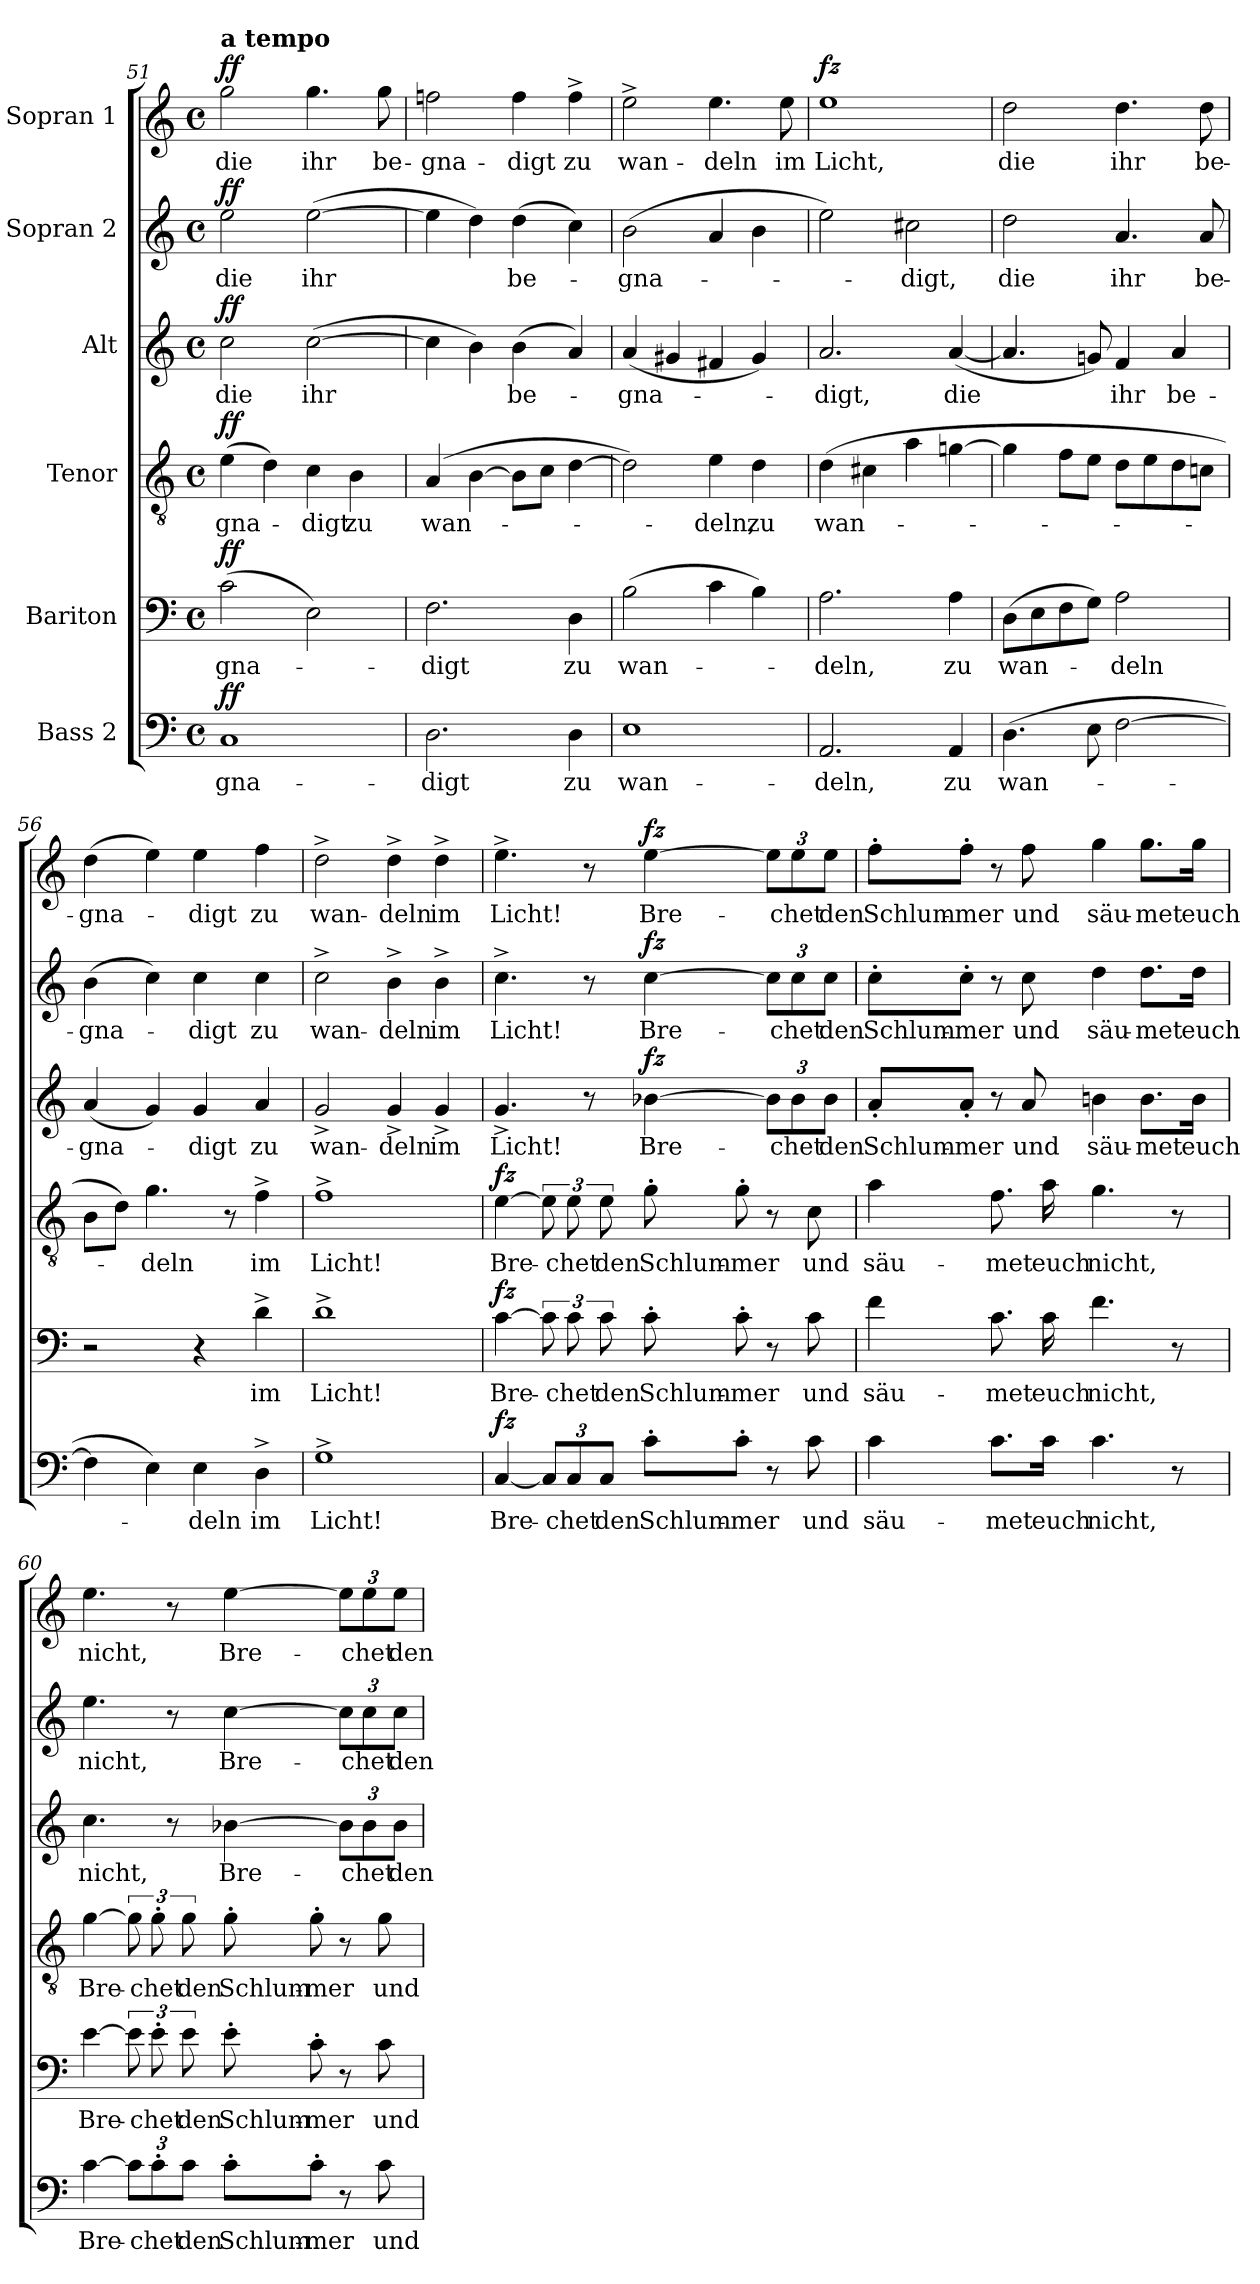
**kern	**text	**dynam	**kern	**text	**dynam	**kern	**text	**dynam	**kern	**text	**dynam	**kern	**text	**dynam	**kern	**text	**dynam
*part6	*part6	*part6	*part5	*part5	*part5	*part4	*part4	*part4	*part3	*part3	*part3	*part2	*part2	*part2	*part1	*part1	*part1
*staff6	*staff6	*staff6	*staff5	*staff5	*staff5	*staff4	*staff4	*staff4	*staff3	*staff3	*staff3	*staff2	*staff2	*staff2	*staff1	*staff1	*staff1
*I"Bass 2	*	*	*I"Bariton	*	*	*I"Tenor	*	*	*I"Alt	*	*	*I"Sopran 2	*	*	*I"Sopran 1	*	*
*clefF4	*	*	*clefF4	*	*	*clefGv2	*	*	*clefG2	*	*	*clefG2	*	*	*clefG2	*	*
*k[]	*	*	*k[]	*	*	*k[]	*	*	*k[]	*	*	*k[]	*	*	*k[]	*	*
*M4/4	*	*	*M4/4	*	*	*M4/4	*	*	*M4/4	*	*	*M4/4	*	*	*M4/4	*	*
*met(c)	*	*	*met(c)	*	*	*met(c)	*	*	*met(c)	*	*	*met(c)	*	*	*met(c)	*	*
=51	=51	=51	=51	=51	=51	=51	=51	=51	=51	=51	=51	=51	=51	=51	=51	=51	=51
!	!	!	!	!	!	!	!	!	!	!	!	!	!	!	!LO:TX:a:B:t=a tempo	!	!
!	!LO:LY:b	!LO:DY:a	!	!LO:LY:b	!LO:DY:a	!	!LO:LY:b	!LO:DY:a	!	!LO:LY:b	!LO:DY:a	!	!LO:LY:b	!LO:DY:a	!	!LO:LY:b	!LO:DY:a
1C	-gna-	ff	(>2c\	-gna-	ff	(>4e\	-gna-	ff	2cc\	die	ff	2ee\	die	ff	2gg\	die	ff
.	.	.	.	.	.	4d\)	.	.	.	.	.	.	.	.	.	.	.
!	!	!	!	!	!	!	!LO:LY:b	!	!	!LO:LY:b	!	!	!LO:LY:b	!	!	!LO:LY:b	!
.	.	.	2E\)	.	.	4c\	-digt	.	(>[2cc\	ihr	.	(>[2ee\	ihr	.	4.gg\	ihr	.
!	!	!	!	!	!	!	!LO:LY:b	!	!	!	!	!	!	!	!	!	!
.	.	.	.	.	.	4B\	zu	.	.	.	.	.	.	.	.	.	.
!	!	!	!	!	!	!	!	!	!	!	!	!	!	!	!	!LO:LY:b	!
.	.	.	.	.	.	.	.	.	.	.	.	.	.	.	8gg\	be-	.
=52	=52	=52	=52	=52	=52	=52	=52	=52	=52	=52	=52	=52	=52	=52	=52	=52	=52
!	!LO:LY:b	!	!	!LO:LY:b	!	!	!LO:LY:b	!	!	!	!	!	!	!	!	!LO:LY:b	!
2.D\	-digt	.	2.F\	-digt	.	(>4A/	wan-	.	4cc\]	.	.	4ee\]	.	.	2ffn\	-gna-	.
.	.	.	.	.	.	[4B\	.	.	4b\)	.	.	4dd\)	.	.	.	.	.
!	!	!	!	!	!	!	!	!	!	!LO:LY:b	!	!	!LO:LY:b	!	!	!LO:LY:b	!
.	.	.	.	.	.	8B\L]	.	.	(>4b\	be-	.	(>4dd\	be-	.	4ff\	-digt	.
.	.	.	.	.	.	8c\J	.	.	.	.	.	.	.	.	.	.	.
!	!LO:LY:b	!	!	!LO:LY:b	!	!	!	!	!	!	!	!	!	!	!	!LO:LY:b	!
4D\	zu	.	4D\	zu	.	[4d\	.	.	4a/)	.	.	4cc\)	.	.	4ff^\	zu	.
!!LO:PB:g=z
=53	=53	=53	=53	=53	=53	=53	=53	=53	=53	=53	=53	=53	=53	=53	=53	=53	=53
!	!LO:LY:b	!	!	!LO:LY:b	!	!	!	!	!	!LO:LY:b	!	!	!LO:LY:b	!	!	!LO:LY:b	!
1E	wan-	.	(>2B\	wan-	.	2d\])	.	.	(<4a/	-gna-	.	(>2b\	-gna-	.	2ee^\	wan-	.
.	.	.	.	.	.	.	.	.	4g#X/	.	.	.	.	.	.	.	.
!	!	!	!	!	!	!	!LO:LY:b	!	!	!	!	!	!	!	!	!LO:LY:b	!
.	.	.	4c\	.	.	4e\	-deln,	.	4f#X/	.	.	4a/	.	.	4.ee\	-deln	.
!	!	!	!	!	!	!	!LO:LY:b	!	!	!	!	!	!	!	!	!	!
.	.	.	4B\)	.	.	4d\	zu	.	4g#/)	.	.	4b\	.	.	.	.	.
!	!	!	!	!	!	!	!	!	!	!	!	!	!	!	!	!LO:LY:b	!
.	.	.	.	.	.	.	.	.	.	.	.	.	.	.	8ee\	im	.
=54	=54	=54	=54	=54	=54	=54	=54	=54	=54	=54	=54	=54	=54	=54	=54	=54	=54
!	!LO:LY:b	!	!	!LO:LY:b	!	!	!LO:LY:b	!	!	!LO:LY:b	!	!	!	!	!	!LO:LY:b	!LO:DY:a
2.AA/	-deln,	.	2.A\	-deln,	.	(>4d\	wan-	.	2.a/	-digt,	.	2ee\)	.	.	1ee	Licht,	fz
.	.	.	.	.	.	4c#X\	.	.	.	.	.	.	.	.	.	.	.
!	!	!	!	!	!	!	!	!	!	!	!	!	!LO:LY:b	!	!	!	!
.	.	.	.	.	.	4a\	.	.	.	.	.	2cc#X\	-digt,	.	.	.	.
!	!LO:LY:b	!	!	!LO:LY:b	!	!	!	!	!	!LO:LY:b	!	!	!	!	!	!	!
4AA/	zu	.	4A\	zu	.	[4gn\	.	.	(<[4a/	die	.	.	.	.	.	.	.
=55	=55	=55	=55	=55	=55	=55	=55	=55	=55	=55	=55	=55	=55	=55	=55	=55	=55
!	!LO:LY:b	!	!	!LO:LY:b	!	!	!	!	!	!	!	!	!LO:LY:b	!	!	!LO:LY:b	!
(>4.D\	wan-	.	(>8D\L	wan-	.	4g\]	.	.	4.a/]	.	.	2dd\	die	.	2dd\	die	.
.	.	.	8E\	.	.	.	.	.	.	.	.	.	.	.	.	.	.
.	.	.	8F\	.	.	8f\L	.	.	.	.	.	.	.	.	.	.	.
8E\	.	.	8G\J)	.	.	8e\J	.	.	8gn/)	.	.	.	.	.	.	.	.
!	!	!	!	!LO:LY:b	!	!	!	!	!	!LO:LY:b	!	!	!LO:LY:b	!	!	!LO:LY:b	!
[2F\	.	.	2A\	-deln	.	8d\L	.	.	4f/	ihr	.	4.a/	ihr	.	4.dd\	ihr	.
.	.	.	.	.	.	8e\	.	.	.	.	.	.	.	.	.	.	.
!	!	!	!	!	!	!	!	!	!	!LO:LY:b	!	!	!	!	!	!	!
.	.	.	.	.	.	8d\	.	.	4a/	be-	.	.	.	.	.	.	.
!	!	!	!	!	!	!	!	!	!	!	!	!	!LO:LY:b	!	!	!LO:LY:b	!
.	.	.	.	.	.	8cn\J	.	.	.	.	.	8a/	be-	.	8dd\	be-	.
!!LO:LB:g=z
=56	=56	=56	=56	=56	=56	=56	=56	=56	=56	=56	=56	=56	=56	=56	=56	=56	=56
!	!	!	!	!	!	!	!	!	!	!LO:LY:b	!	!	!LO:LY:b	!	!	!LO:LY:b	!
4F\]	.	.	2r	.	.	8B\L	.	.	(<4a/	-gna-	.	(>4b\	-gna-	.	(>4dd\	-gna-	.
.	.	.	.	.	.	8d\J)	.	.	.	.	.	.	.	.	.	.	.
!	!	!	!	!	!	!	!LO:LY:b	!	!	!	!	!	!	!	!	!	!
4E\)	.	.	.	.	.	4.g\	-deln	.	4g/)	.	.	4cc\)	.	.	4ee\)	.	.
!	!LO:LY:b	!	!	!	!	!	!	!	!	!LO:LY:b	!	!	!LO:LY:b	!	!	!LO:LY:b	!
4E\	-deln	.	4r	.	.	.	.	.	4g/	-digt	.	4cc\	-digt	.	4ee\	-digt	.
.	.	.	.	.	.	8r	.	.	.	.	.	.	.	.	.	.	.
!	!LO:LY:b	!	!	!LO:LY:b	!	!	!LO:LY:b	!	!	!LO:LY:b	!	!	!LO:LY:b	!	!	!LO:LY:b	!
4D^\	im	.	4d^\	im	.	4f^\	im	.	4a/	zu	.	4cc\	zu	.	4ff\	zu	.
=57	=57	=57	=57	=57	=57	=57	=57	=57	=57	=57	=57	=57	=57	=57	=57	=57	=57
!	!LO:LY:b	!	!	!LO:LY:b	!	!	!LO:LY:b	!	!	!LO:LY:b	!	!	!LO:LY:b	!	!	!LO:LY:b	!
1G^	Licht!	.	1d^	Licht!	.	1f^	Licht!	.	2g^/	wan-	.	2cc^\	wan-	.	2dd^\	wan-	.
!	!	!	!	!	!	!	!	!	!	!LO:LY:b	!	!	!LO:LY:b	!	!	!LO:LY:b	!
.	.	.	.	.	.	.	.	.	4g^/	-deln	.	4b^\	-deln	.	4dd^\	-deln	.
!	!	!	!	!	!	!	!	!	!	!LO:LY:b	!	!	!LO:LY:b	!	!	!LO:LY:b	!
.	.	.	.	.	.	.	.	.	4g^/	im	.	4b^\	im	.	4dd^\	im	.
=58	=58	=58	=58	=58	=58	=58	=58	=58	=58	=58	=58	=58	=58	=58	=58	=58	=58
!	!LO:LY:b	!LO:DY:a	!	!LO:LY:b	!LO:DY:a	!	!LO:LY:b	!LO:DY:a	!	!LO:LY:b	!	!	!LO:LY:b	!	!	!LO:LY:b	!
[4C/	Bre-	fz	[4c\	Bre-	fz	[4e\	Bre-	fz	4.g^/	Licht!	.	4.cc^\	Licht!	.	4.ee^\	Licht!	.
12C/L]	.	.	12c\]	.	.	12e\]	.	.	.	.	.	.	.	.	.	.	.
!	!LO:LY:b	!	!	!LO:LY:b	!	!	!LO:LY:b	!	!	!	!	!	!	!	!	!	!
12C/	-chet	.	12c\	-chet	.	12e\	-chet	.	.	.	.	.	.	.	.	.	.
.	.	.	.	.	.	.	.	.	8r	.	.	8r	.	.	8r	.	.
!	!LO:LY:b	!	!	!LO:LY:b	!	!	!LO:LY:b	!	!	!	!	!	!	!	!	!	!
12C/J	den	.	12c\	den	.	12e\	den	.	.	.	.	.	.	.	.	.	.
!	!LO:LY:b	!	!	!LO:LY:b	!	!	!LO:LY:b	!	!	!LO:LY:b	!LO:DY:a	!	!LO:LY:b	!LO:DY:a	!	!LO:LY:b	!LO:DY:a
8c'\L	Schlum-	.	8c'\	Schlum-	.	8g'\	Schlum-	.	[4b-X\	Bre-	fz	[4cc\	Bre-	fz	[4ee\	Bre-	fz
!	!LO:LY:b	!	!	!LO:LY:b	!	!	!LO:LY:b	!	!	!	!	!	!	!	!	!	!
8c'\J	-mer	.	8c'\	-mer	.	8g'\	-mer	.	.	.	.	.	.	.	.	.	.
8r	.	.	8r	.	.	8r	.	.	12b-\L]	.	.	12cc\L]	.	.	12ee\L]	.	.
!	!	!	!	!	!	!	!	!	!	!LO:LY:b	!	!	!LO:LY:b	!	!	!LO:LY:b	!
.	.	.	.	.	.	.	.	.	12b-\	-chet	.	12cc\	-chet	.	12ee\	-chet	.
!	!LO:LY:b	!	!	!LO:LY:b	!	!	!LO:LY:b	!	!	!	!	!	!	!	!	!	!
8c\	und	.	8c\	und	.	8c\	und	.	.	.	.	.	.	.	.	.	.
!	!	!	!	!	!	!	!	!	!	!LO:LY:b	!	!	!LO:LY:b	!	!	!LO:LY:b	!
.	.	.	.	.	.	.	.	.	12b-\J	den	.	12cc\J	den	.	12ee\J	den	.
!!LO:PB:g=z
=59	=59	=59	=59	=59	=59	=59	=59	=59	=59	=59	=59	=59	=59	=59	=59	=59	=59
!	!LO:LY:b	!	!	!LO:LY:b	!	!	!LO:LY:b	!	!	!LO:LY:b	!	!	!LO:LY:b	!	!	!LO:LY:b	!
4c\	säu-	.	4f\	säu-	.	4a\	säu-	.	8a'/L	Schlum-	.	8cc'\L	Schlum-	.	8ff'\L	Schlum-	.
!	!	!	!	!	!	!	!	!	!	!LO:LY:b	!	!	!LO:LY:b	!	!	!LO:LY:b	!
.	.	.	.	.	.	.	.	.	8a'/J	-mer	.	8cc'\J	-mer	.	8ff'\J	-mer	.
!	!LO:LY:b	!	!	!LO:LY:b	!	!	!LO:LY:b	!	!	!	!	!	!	!	!	!	!
8.c\L	-met	.	8.c\	-met	.	8.f\	-met	.	8r	.	.	8r	.	.	8r	.	.
!	!	!	!	!	!	!	!	!	!	!LO:LY:b	!	!	!LO:LY:b	!	!	!LO:LY:b	!
.	.	.	.	.	.	.	.	.	8a/	und	.	8cc\	und	.	8ff\	und	.
!	!LO:LY:b	!	!	!LO:LY:b	!	!	!LO:LY:b	!	!	!	!	!	!	!	!	!	!
16c\Jk	euch	.	16c\	euch	.	16a\	euch	.	.	.	.	.	.	.	.	.	.
!	!LO:LY:b	!	!	!LO:LY:b	!	!	!LO:LY:b	!	!	!LO:LY:b	!	!	!LO:LY:b	!	!	!LO:LY:b	!
4.c\	nicht,	.	4.f\	nicht,	.	4.g\	nicht,	.	4bn\	säu-	.	4dd\	säu-	.	4gg\	säu-	.
!	!	!	!	!	!	!	!	!	!	!LO:LY:b	!	!	!LO:LY:b	!	!	!LO:LY:b	!
.	.	.	.	.	.	.	.	.	8.b\L	-met	.	8.dd\L	-met	.	8.gg\L	-met	.
8r	.	.	8r	.	.	8r	.	.	.	.	.	.	.	.	.	.	.
!	!	!	!	!	!	!	!	!	!	!LO:LY:b	!	!	!LO:LY:b	!	!	!LO:LY:b	!
.	.	.	.	.	.	.	.	.	16b\Jk	euch	.	16dd\Jk	euch	.	16gg\Jk	euch	.
=60	=60	=60	=60	=60	=60	=60	=60	=60	=60	=60	=60	=60	=60	=60	=60	=60	=60
!	!LO:LY:b	!	!	!LO:LY:b	!	!	!LO:LY:b	!	!	!LO:LY:b	!	!	!LO:LY:b	!	!	!LO:LY:b	!
[4c\	Bre-	.	[4e\	Bre-	.	[4g\	Bre-	.	4.cc\	nicht,	.	4.ee\	nicht,	.	4.ee\	nicht,	.
12c\L]	.	.	12e\]	.	.	12g\]	.	.	.	.	.	.	.	.	.	.	.
!	!LO:LY:b	!	!	!LO:LY:b	!	!	!LO:LY:b	!	!	!	!	!	!	!	!	!	!
12c'\	-chet	.	12e'\	-chet	.	12g'\	-chet	.	.	.	.	.	.	.	.	.	.
.	.	.	.	.	.	.	.	.	8r	.	.	8r	.	.	8r	.	.
!	!LO:LY:b	!	!	!LO:LY:b	!	!	!LO:LY:b	!	!	!	!	!	!	!	!	!	!
12c\J	den	.	12e\	den	.	12g\	den	.	.	.	.	.	.	.	.	.	.
!	!LO:LY:b	!	!	!LO:LY:b	!	!	!LO:LY:b	!	!	!LO:LY:b	!	!	!LO:LY:b	!	!	!LO:LY:b	!
8c'\L	Schlum-	.	8e'\	Schlum-	.	8g'\	Schlum-	.	[4b-X\	Bre-	.	[4cc\	Bre-	.	[4ee\	Bre-	.
!	!LO:LY:b	!	!	!LO:LY:b	!	!	!LO:LY:b	!	!	!	!	!	!	!	!	!	!
8c'\J	-mer	.	8c'\	-mer	.	8g'\	-mer	.	.	.	.	.	.	.	.	.	.
8r	.	.	8r	.	.	8r	.	.	12b-\L]	.	.	12cc\L]	.	.	12ee\L]	.	.
!	!	!	!	!	!	!	!	!	!	!LO:LY:b	!	!	!LO:LY:b	!	!	!LO:LY:b	!
.	.	.	.	.	.	.	.	.	12b-\	-chet	.	12cc\	-chet	.	12ee\	-chet	.
!	!LO:LY:b	!	!	!LO:LY:b	!	!	!LO:LY:b	!	!	!	!	!	!	!	!	!	!
8c\	und	.	8c\	und	.	8g\	und	.	.	.	.	.	.	.	.	.	.
!	!	!	!	!	!	!	!	!	!	!LO:LY:b	!	!	!LO:LY:b	!	!	!LO:LY:b	!
.	.	.	.	.	.	.	.	.	12b-\J	den	.	12cc\J	den	.	12ee\J	den	.
=	=	=	=	=	=	=	=	=	=	=	=	=	=	=	=	=	=
*-	*-	*-	*-	*-	*-	*-	*-	*-	*-	*-	*-	*-	*-	*-	*-	*-	*-
